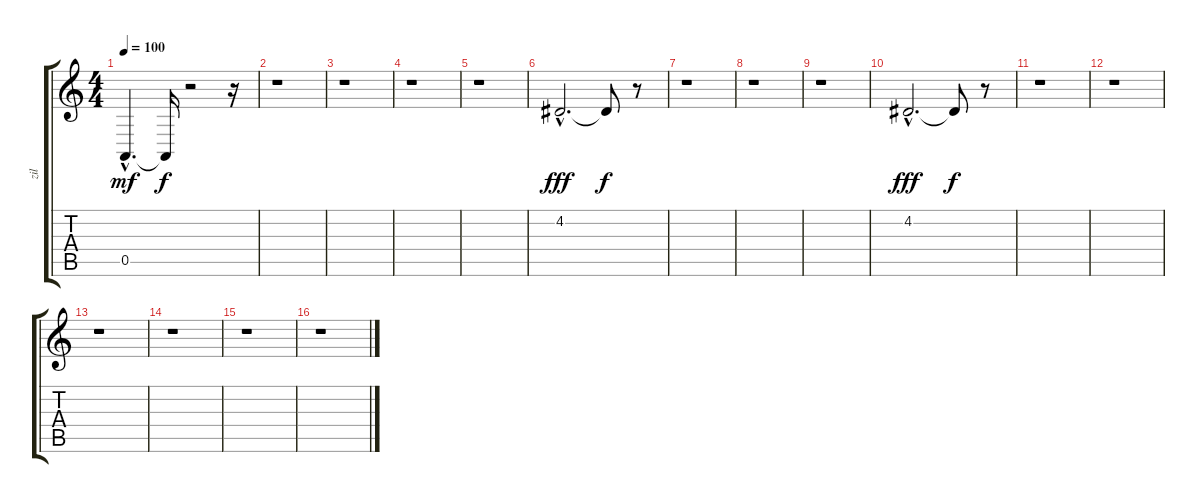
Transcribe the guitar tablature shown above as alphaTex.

\track ("zil" "zil") {instrument reversecymbal}
\staff {score tabs}
\tuning (E4 B3 G3 D3 A2 E2) {hide}
\ts (4 4)
\tempo 100
\clef g2
\ks c
0.5{hac}.4{d dy mf} 0.5{t}.16{dy f} r.2 r.16 |
r.1 |
r.1 |
r.1 |
r.1 |
4.2{hac}.2{d dy fff instrument reversecymbal} 4.2{t}.8{dy f} r.8 |
r.1 |
r.1 |
r.1 |
4.2{hac}.2{d dy fff} 4.2{t}.8{dy f} r.8 |
r.1 |
r.1 |
r.1 |
r.1 |
r.1 |
r.1
